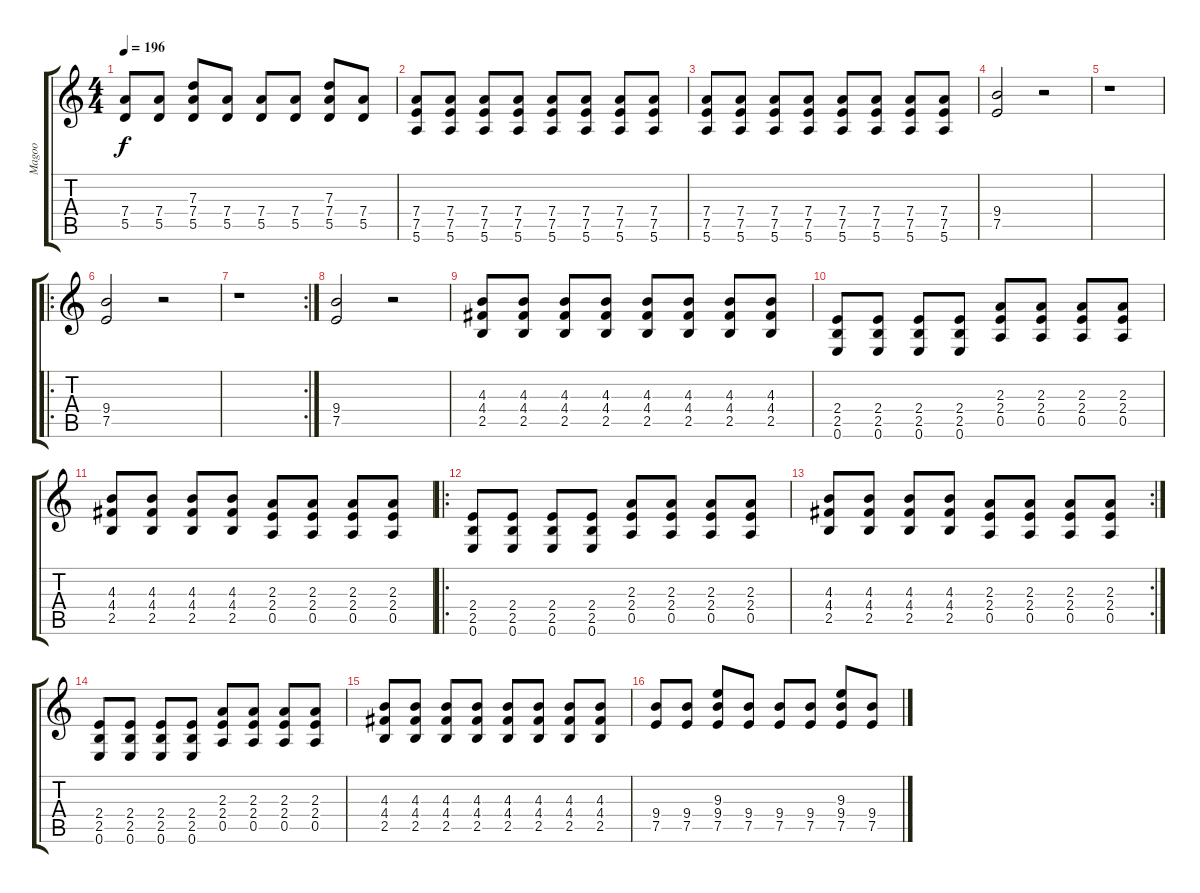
\track ("Magoo" "Magoo") {instrument overdrivenguitar}
\staff {score tabs}
\tuning (E4 B3 G3 D3 A2 E2) {hide}
\ts (4 4)
\tempo 196
\clef g2
\ks c
(7.4 5.5).8{dy f} (7.4 5.5).8 (7.3 7.4 5.5).8 (7.4 5.5).8 (7.4 5.5).8 (7.4 5.5).8 (7.3 7.4 5.5).8 (7.4 5.5).8 |
(7.4 7.5 5.6).8 (7.4 7.5 5.6).8 (7.4 7.5 5.6).8 (7.4 7.5 5.6).8 (7.4 7.5 5.6).8 (7.4 7.5 5.6).8 (7.4 7.5 5.6).8 (7.4 7.5 5.6).8 |
(7.4 7.5 5.6).8 (7.4 7.5 5.6).8 (7.4 7.5 5.6).8 (7.4 7.5 5.6).8 (7.4 7.5 5.6).8 (7.4 7.5 5.6).8 (7.4 7.5 5.6).8 (7.4 7.5 5.6).8 |
(9.4 7.5).2{volume 11 balance 5} r.2 |
r.1 |
\ro
(9.4 7.5).2{volume 11 balance 5} r.2 |
\rc 2
r.1 |
(9.4 7.5).2{volume 11 balance 5} r.2 |
(4.3 4.4 2.5).8 (4.3 4.4 2.5).8 (4.3 4.4 2.5).8 (4.3 4.4 2.5).8 (4.3 4.4 2.5).8 (4.3 4.4 2.5).8 (4.3 4.4 2.5).8 (4.3 4.4 2.5).8 |
(2.4 2.5 0.6).8{volume 13 balance 8} (2.4 2.5 0.6).8 (2.4 2.5 0.6).8 (2.4 2.5 0.6).8 (2.3 2.4 0.5).8 (2.3 2.4 0.5).8 (2.3 2.4 0.5).8 (2.3 2.4 0.5).8 |
(4.3 4.4 2.5).8 (4.3 4.4 2.5).8 (4.3 4.4 2.5).8 (4.3 4.4 2.5).8 (2.3 2.4 0.5).8 (2.3 2.4 0.5).8 (2.3 2.4 0.5).8 (2.3 2.4 0.5).8 |
\ro
(2.4 2.5 0.6).8 (2.4 2.5 0.6).8 (2.4 2.5 0.6).8 (2.4 2.5 0.6).8 (2.3 2.4 0.5).8 (2.3 2.4 0.5).8 (2.3 2.4 0.5).8 (2.3 2.4 0.5).8 |
\rc 2
(4.3 4.4 2.5).8 (4.3 4.4 2.5).8 (4.3 4.4 2.5).8 (4.3 4.4 2.5).8 (2.3 2.4 0.5).8 (2.3 2.4 0.5).8 (2.3 2.4 0.5).8 (2.3 2.4 0.5).8 |
(2.4 2.5 0.6).8 (2.4 2.5 0.6).8 (2.4 2.5 0.6).8 (2.4 2.5 0.6).8 (2.3 2.4 0.5).8 (2.3 2.4 0.5).8 (2.3 2.4 0.5).8 (2.3 2.4 0.5).8 |
(4.3 4.4 2.5).8 (4.3 4.4 2.5).8 (4.3 4.4 2.5).8 (4.3 4.4 2.5).8 (4.3 4.4 2.5).8 (4.3 4.4 2.5).8 (4.3 4.4 2.5).8 (4.3 4.4 2.5).8 |
(9.4 7.5).8 (9.4 7.5).8 (9.3 9.4 7.5).8 (9.4 7.5).8 (9.4 7.5).8 (9.4 7.5).8 (9.3 9.4 7.5).8 (9.4 7.5).8
